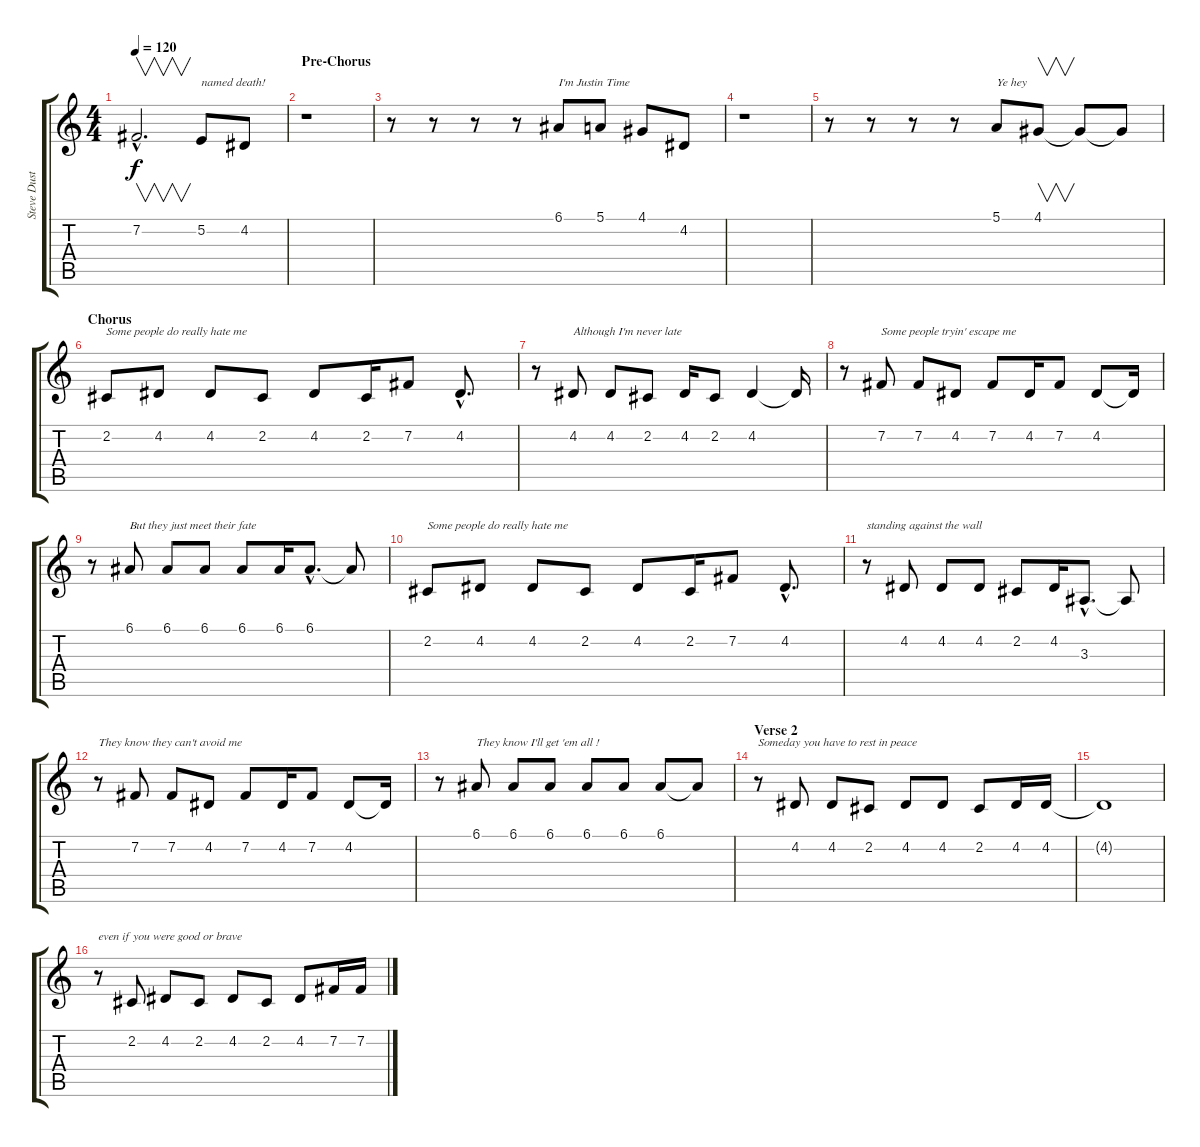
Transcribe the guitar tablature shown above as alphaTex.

\track ("Steve Dustaine (Voice)" "Steve Dust") {instrument baritonesax}
\staff {score tabs}
\tuning (E4 B3 G3 D3 A2 E2) {hide}
\ts (4 4)
\tempo 120
\clef g2
\ks c
7.2{hac t}.2{v d dy f} 5.2.8{txt "named death!"} 4.2.8 |
\section ("" "Pre-Chorus")
r.1 |
r.8 r.8 r.8 r.8 6.1.8{txt "I'm Justin Time"} 5.1.8 4.1.8 4.2.8 |
r.1 |
r.8 r.8 r.8 r.8 5.1.8{txt "Ye hey"} 4.1.8{v} 4.1{t}.8 4.1{t}.8 |
\section ("" "Chorus")
2.2.8{txt "Some people do really hate me"} 4.2.8 4.2.8 2.2.8 4.2.8 2.2.16 7.2.8 4.2{hac}.8{d} |
r.8 4.2.8{txt "Although I'm never late"} 4.2.8 2.2.8 4.2.16 2.2.8 4.2.4 4.2{t}.16 |
r.8 7.2.8{txt "Some people tryin' escape me"} 7.2.8 4.2.8 7.2.8 4.2.16 7.2.8 4.2.8 4.2{t}.16 |
r.8 6.1.8{txt "But they just meet their fate"} 6.1.8 6.1.8 6.1.8 6.1.16 6.1{hac}.8{d} 6.1{t}.8 |
2.2.8{txt "Some people do really hate me"} 4.2.8 4.2.8 2.2.8 4.2.8 2.2.16 7.2.8 4.2{hac}.8{d} |
r.8{txt "standing against the wall"} 4.2.8 4.2.8 4.2.8 2.2.8 4.2.16 3.3{hac}.8{d} 3.3{t}.8 |
r.8{txt "They know they can't avoid me"} 7.2.8 7.2.8 4.2.8 7.2.8 4.2.16 7.2.8 4.2.8 4.2{t}.16 |
r.8 6.1.8{txt "They know I'll get 'em all !"} 6.1.8 6.1.8 6.1.8 6.1.8 6.1.8 6.1{t}.8 |
\section ("" "Verse 2")
r.8{txt "Someday you have to rest in peace"} 4.2.8 4.2.8 2.2.8 4.2.8 4.2.8 2.2.8 4.2.16 4.2.16 |
4.2{t}.1 |
r.8{txt "even if you were good or brave"} 2.2.8 4.2.8 2.2.8 4.2.8 2.2.8 4.2.8 7.2.16 7.2.16
